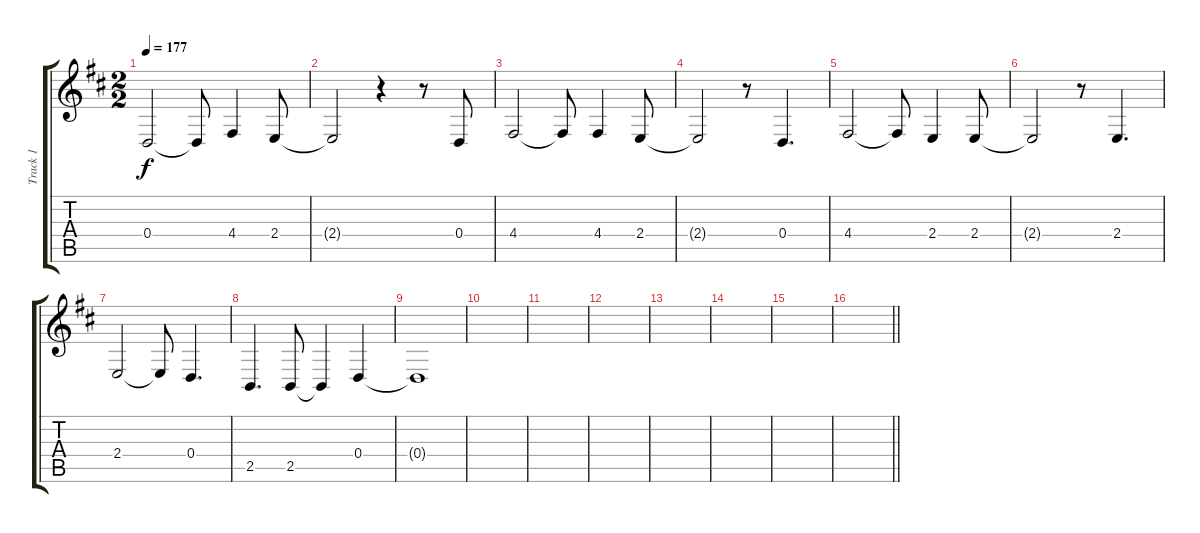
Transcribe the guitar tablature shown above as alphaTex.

\track ("Track 1" "Track 1") {instrument altosax}
\staff {score tabs}
\tuning (E4 B3 G3 D3 A2 E2) {hide}
\ts (2 2)
\tempo 177
\clef g2
\ks d
0.4.2{dy f} 0.4{t}.8 4.4.4 2.4.8 |
2.4{t}.2 r.4 r.8 0.4.8 |
4.4.2 4.4{t}.8 4.4.4 2.4.8 |
2.4{t}.2 r.8 0.4.4{d} |
4.4.2 4.4{t}.8 2.4.4 2.4.8 |
2.4{t}.2 r.8 2.4.4{d} |
2.4.2 2.4{t}.8 0.4.4{d} |
2.5.4{d} 2.5.8 2.5{t}.4 0.4.4 |
0.4{t}.1 |
|
|
|
|
|
|
\barLineRight lightlight
